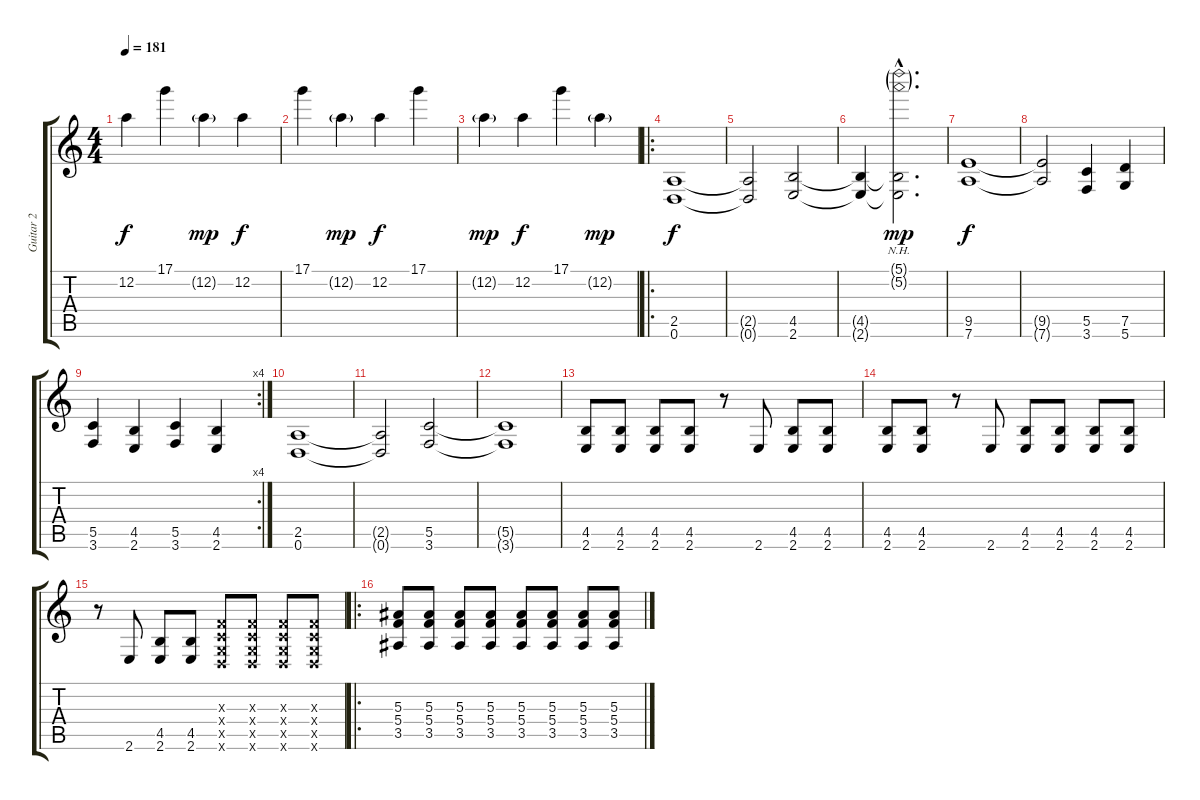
\track ("Guitar 2" "Guitar 2") {instrument overdrivenguitar}
\staff {score tabs}
\tuning (D4 A3 F3 C3 G2 D2) {hide}
\ts (4 4)
\tempo 181
\clef g2
\ks c
12.2.4{dy f} 17.1.4 12.2{g}.4{dy mp} 12.2.4{dy f} |
17.1.4 12.2{g}.4{dy mp} 12.2.4{dy f} 17.1.4 |
12.2{g}.4{dy mp} 12.2.4{dy f} 17.1.4 12.2{g}.4{dy mp} |
\ro
(2.5 0.6).1{dy f instrument overdrivenguitar} |
(2.5{t} 0.6{t}).2 (4.5 2.6).2 |
(4.5{t} 2.6{t}).4 (5.1{nh g hac} 5.2{nh g hac} 4.5{hac t} 2.6{hac t}).2{d dy mp} |
(9.5 7.6).1{dy f} |
(9.5{t} 7.6{t}).2 (5.5 3.6).4 (7.5 5.6).4 |
\rc 4
(5.5 3.6).4 (4.5 2.6).4 (5.5 3.6).4 (4.5 2.6).4 |
(2.5 0.6).1 |
(2.5{t} 0.6{t}).2 (5.5 3.6).2 |
(5.5{t} 3.6{t}).1 |
(4.5 2.6).8 (4.5 2.6).8 (4.5 2.6).8 (4.5 2.6).8 r.8 2.6.8 (4.5 2.6).8 (4.5 2.6).8 |
(4.5 2.6).8 (4.5 2.6).8 r.8 2.6.8 (4.5 2.6).8 (4.5 2.6).8 (4.5 2.6).8 (4.5 2.6).8 |
r.8 2.6.8 (4.5 2.6).8 (4.5 2.6).8 (0.3{x} 0.4{x} 0.5{x} 0.6{x}).8 (0.3{x} 0.4{x} 0.5{x} 0.6{x}).8 (0.3{x} 0.4{x} 0.5{x} 0.6{x}).8 (0.3{x} 0.4{x} 0.5{x} 0.6{x}).8 |
\ro
(5.3 5.4 3.5).8 (5.3 5.4 3.5).8 (5.3 5.4 3.5).8 (5.3 5.4 3.5).8 (5.3 5.4 3.5).8 (5.3 5.4 3.5).8 (5.3 5.4 3.5).8 (5.3 5.4 3.5).8
